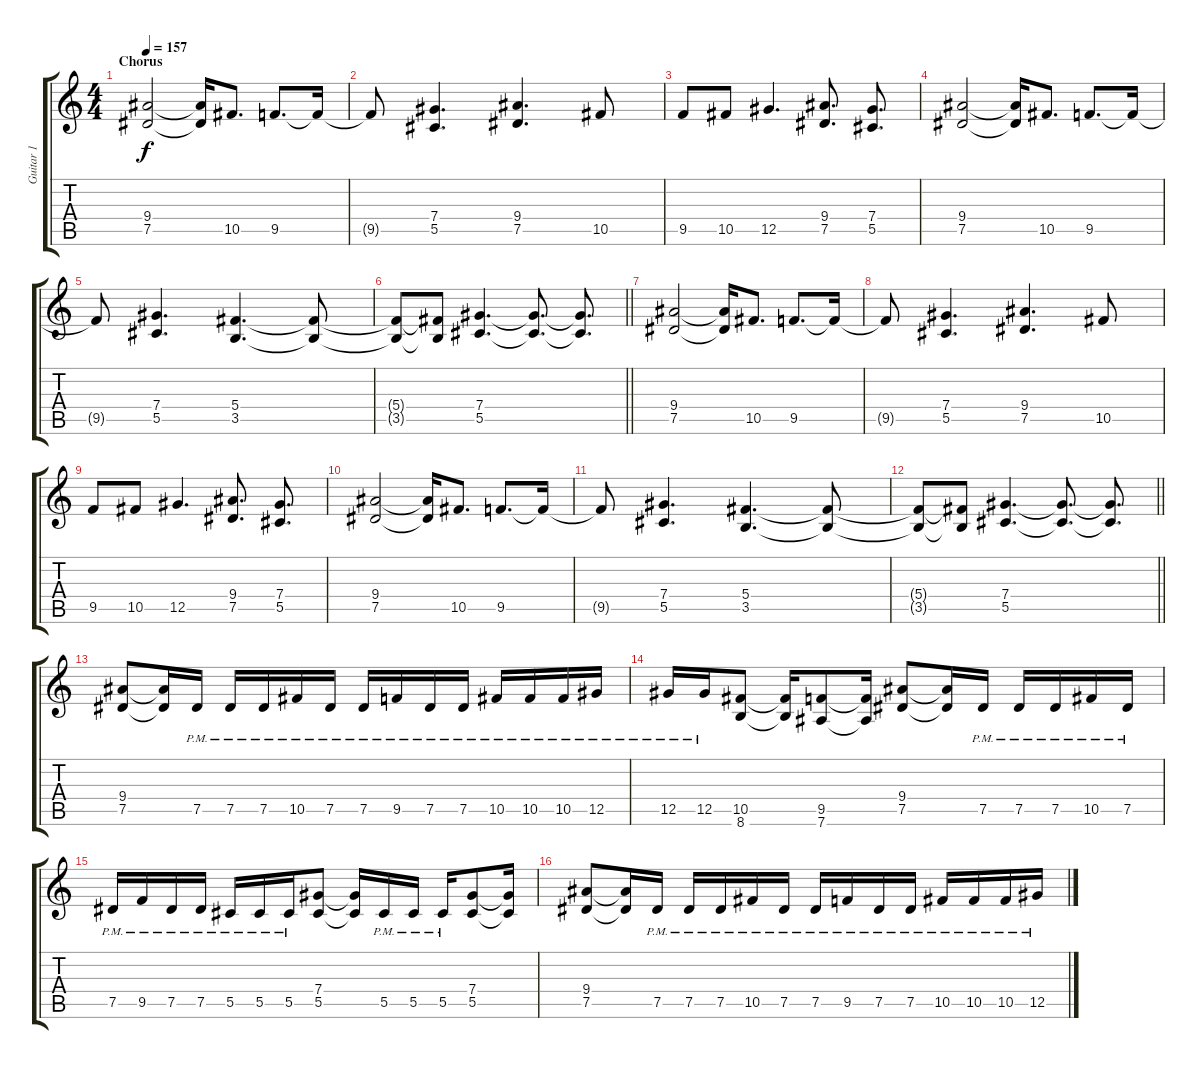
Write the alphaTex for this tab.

\track ("Guitar 1" "Guitar 1") {instrument distortionguitar}
\staff {score tabs}
\tuning (Eb4 Bb3 Gb3 Db3 Ab2 Eb2) {hide}
\ts (4 4)
\section ("" "Chorus")
\tempo 157
\clef g2
\ks c
(9.4 7.5).2{dy f} (9.4{t} 7.5{t}).16 10.5.8{d} 9.5.8{d} 9.5{t}.16 |
9.5{t}.8 (7.4 5.5).4{d} (9.4 7.5).4{d} 10.5.8 |
9.5.8 10.5.8 12.5.4{d} (9.4 7.5).8{d} (7.4 5.5).8{d} |
(9.4 7.5).2 (9.4{t} 7.5{t}).16 10.5.8{d} 9.5.8{d} 9.5{t}.16 |
9.5{t}.8 (7.4 5.5).4{d} (5.4 3.5).4{d} (5.4{t} 3.5{t}).8 |
\barLineRight lightlight
(5.4{t} 3.5{t}).8 (5.4{t} 3.5{t}).8 (7.4 5.5).4{d} (7.4{t} 5.5{t}).8{d} (7.4{t} 5.5{t}).8{d} |
(9.4 7.5).2 (9.4{t} 7.5{t}).16 10.5.8{d} 9.5.8{d} 9.5{t}.16 |
9.5{t}.8 (7.4 5.5).4{d} (9.4 7.5).4{d} 10.5.8 |
9.5.8 10.5.8 12.5.4{d} (9.4 7.5).8{d} (7.4 5.5).8{d} |
(9.4 7.5).2 (9.4{t} 7.5{t}).16 10.5.8{d} 9.5.8{d} 9.5{t}.16 |
9.5{t}.8 (7.4 5.5).4{d} (5.4 3.5).4{d} (5.4{t} 3.5{t}).8 |
\barLineRight lightlight
(5.4{t} 3.5{t}).8 (5.4{t} 3.5{t}).8 (7.4 5.5).4{d} (7.4{t} 5.5{t}).8{d} (7.4{t} 5.5{t}).8{d} |
(9.4 7.5).8 (9.4{t} 7.5{t}).16 7.5{pm}.16 7.5{pm}.16 7.5{pm}.16 10.5{pm}.16 7.5{pm}.16 7.5{pm}.16 9.5{pm}.16 7.5{pm}.16 7.5{pm}.16 10.5{pm}.16 10.5{pm}.16 10.5{pm}.16 12.5{pm}.16 |
12.5{pm}.16 12.5{pm}.16 (10.5 8.6).8 (10.5{t} 8.6{t}).16 (9.5 7.6).8 (9.5{t} 7.6{t}).16 (9.4 7.5).8 (9.4{t} 7.5{t}).16 7.5{pm}.16 7.5{pm}.16 7.5{pm}.16 10.5{pm}.16 7.5{pm}.16 |
7.5{pm}.16 9.5{pm}.16 7.5{pm}.16 7.5{pm}.16 5.5{pm}.16 5.5{pm}.16 5.5{pm}.16 (7.4 5.5).8 (7.4{t} 5.5{t}).16 5.5{pm}.16 5.5{pm}.16 5.5{pm}.16 (7.4 5.5).8 (7.4{t} 5.5{t}).16 |
(9.4 7.5).8 (9.4{t} 7.5{t}).16 7.5{pm}.16 7.5{pm}.16 7.5{pm}.16 10.5{pm}.16 7.5{pm}.16 7.5{pm}.16 9.5{pm}.16 7.5{pm}.16 7.5{pm}.16 10.5{pm}.16 10.5{pm}.16 10.5{pm}.16 12.5{pm}.16
